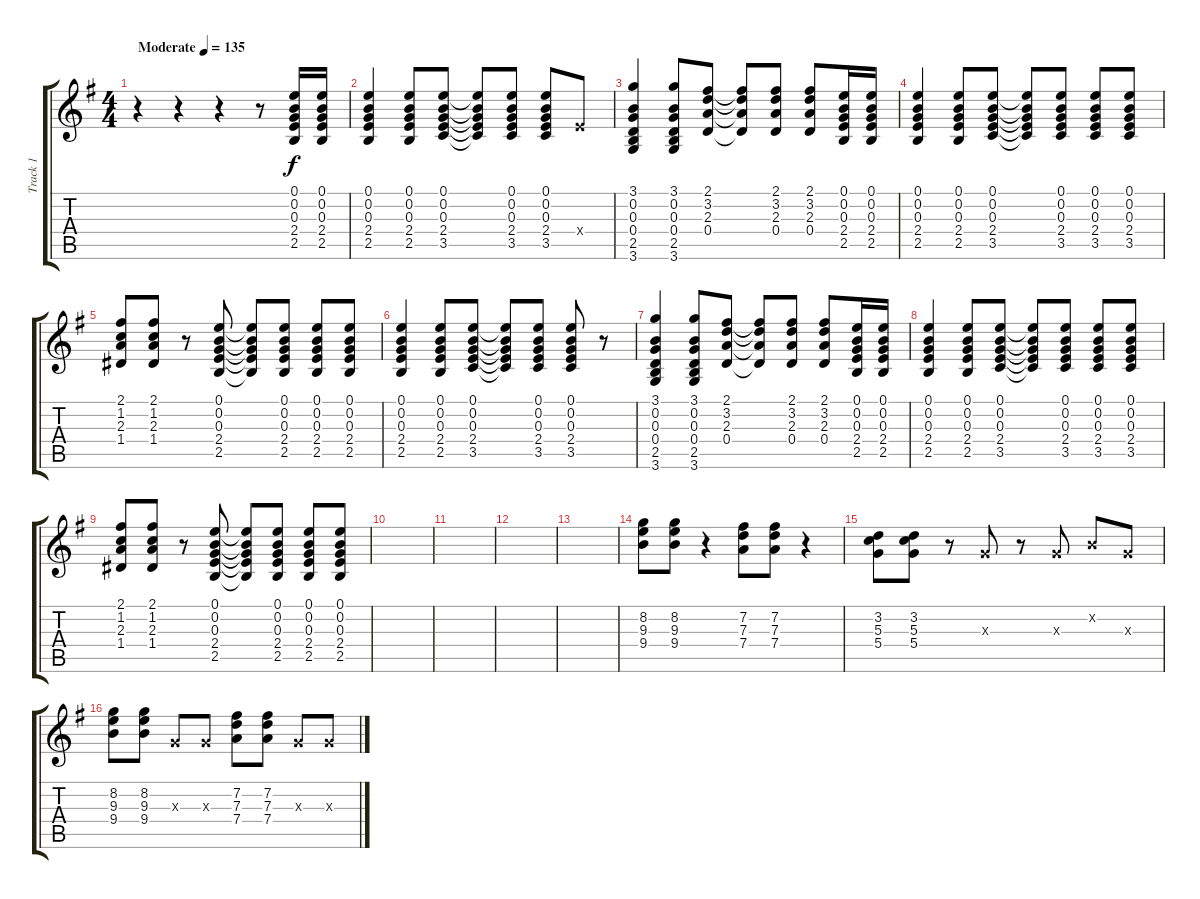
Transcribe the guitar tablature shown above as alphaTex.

\track ("Track 1" "Track 1") {instrument electricguitarjazz}
\staff {score tabs}
\tuning (E4 B3 G3 D3 A2 E2) {hide}
\ts (4 4)
\tempo (135 "Moderate")
\clef g2
\ks g
r.4{dy f instrument electricguitarjazz} r.4 r.4 r.8 (0.1 0.2 0.3 2.4 2.5).16 (0.1 0.2 0.3 2.4 2.5).16 |
(0.1 0.2 0.3 2.4 2.5).4 (0.1 0.2 0.3 2.4 2.5).8 (0.1 0.2 0.3 2.4 3.5).8 (0.1{t} 0.2{t} 0.3{t} 2.4{t} 3.5{t}).8 (0.1 0.2 0.3 2.4 3.5).8 (0.1 0.2 0.3 2.4 3.5).8 2.4{x}.8 |
(3.1 0.2 0.3 0.4 2.5 3.6).4 (3.1 0.2 0.3 0.4 2.5 3.6).8 (2.1 3.2 2.3 0.4).8 (2.1{t} 3.2{t} 2.3{t} 0.4{t}).8 (2.1 3.2 2.3 0.4).8 (2.1 3.2 2.3 0.4).8 (0.1 0.2 0.3 2.4 2.5).16 (0.1 0.2 0.3 2.4 2.5).16 |
(0.1 0.2 0.3 2.4 2.5).4 (0.1 0.2 0.3 2.4 2.5).8 (0.1 0.2 0.3 2.4 3.5).8 (0.1{t} 0.2{t} 0.3{t} 2.4{t} 3.5{t}).8 (0.1 0.2 0.3 2.4 3.5).8 (0.1 0.2 0.3 2.4 3.5).8 (0.1 0.2 0.3 2.4 3.5).8 |
(2.1 1.2 2.3 1.4).8 (2.1 1.2 2.3 1.4).8 r.8 (0.1 0.2 0.3 2.4 2.5).8 (0.1{t} 0.2{t} 0.3{t} 2.4{t} 2.5{t}).8 (0.1 0.2 0.3 2.4 2.5).8 (0.1 0.2 0.3 2.4 2.5).8 (0.1 0.2 0.3 2.4 2.5).8 |
(0.1 0.2 0.3 2.4 2.5).4 (0.1 0.2 0.3 2.4 2.5).8 (0.1 0.2 0.3 2.4 3.5).8 (0.1{t} 0.2{t} 0.3{t} 2.4{t} 3.5{t}).8 (0.1 0.2 0.3 2.4 3.5).8 (0.1 0.2 0.3 2.4 3.5).8 r.8 |
(3.1 0.2 0.3 0.4 2.5 3.6).4 (3.1 0.2 0.3 0.4 2.5 3.6).8 (2.1 3.2 2.3 0.4).8 (2.1{t} 3.2{t} 2.3{t} 0.4{t}).8 (2.1 3.2 2.3 0.4).8 (2.1 3.2 2.3 0.4).8 (0.1 0.2 0.3 2.4 2.5).16 (0.1 0.2 0.3 2.4 2.5).16 |
(0.1 0.2 0.3 2.4 2.5).4 (0.1 0.2 0.3 2.4 2.5).8 (0.1 0.2 0.3 2.4 3.5).8 (0.1{t} 0.2{t} 0.3{t} 2.4{t} 3.5{t}).8 (0.1 0.2 0.3 2.4 3.5).8 (0.1 0.2 0.3 2.4 3.5).8 (0.1 0.2 0.3 2.4 3.5).8 |
(2.1 1.2 2.3 1.4).8 (2.1 1.2 2.3 1.4).8 r.8 (0.1 0.2 0.3 2.4 2.5).8 (0.1{t} 0.2{t} 0.3{t} 2.4{t} 2.5{t}).8 (0.1 0.2 0.3 2.4 2.5).8 (0.1 0.2 0.3 2.4 2.5).8 (0.1 0.2 0.3 2.4 2.5).8 |
|
|
|
|
(8.2 9.3 9.4).8 (8.2 9.3 9.4).8 r.4 (7.2 7.3 7.4).8 (7.2 7.3 7.4).8 r.4 |
(3.2 5.3 5.4).8 (3.2 5.3 5.4).8 r.8 0.3{x}.8 r.8 0.3{x}.8 0.2{x}.8 0.3{x}.8 |
(8.2 9.3 9.4).8 (8.2 9.3 9.4).8 0.3{x}.8 0.3{x}.8 (7.2 7.3 7.4).8 (7.2 7.3 7.4).8 0.3{x}.8 0.3{x}.8
